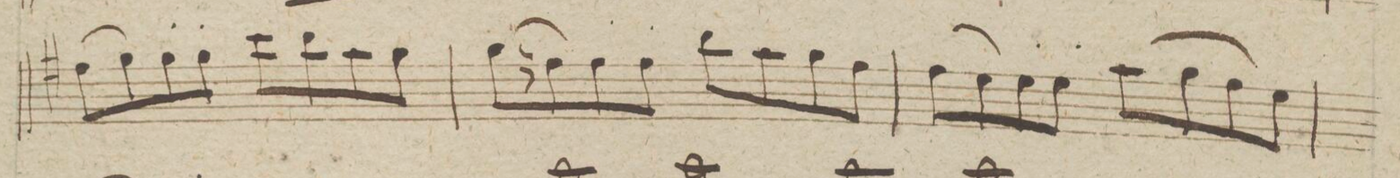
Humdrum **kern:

**kern	**dynam
*I"Violino 1mo	*
*clefG2	*
*k[]	*
*met(c|)	*
*M2/2	*
(8ff#X\L	.
8gg\)	.
8gg'\	.
8gg'\J	.
8ccc\L	.
8bb\	.
8aa\	.
8gg\J	.
=201	=201
1ryy	.
=202	=202
(8gg\L	.
8ffn\)	.
8ff'\	.
8ff'\J	.
8bb\L	.
8aa\	.
8gg\	.
8ff\J	.
=203	=203
(8ff\L	.
8ee\)	.
8ee'\	.
8ee'\J	.
(8aa\L	.
8gg\	.
8ff\)	.
8ee\J	.
=204	=204
*-	*-
